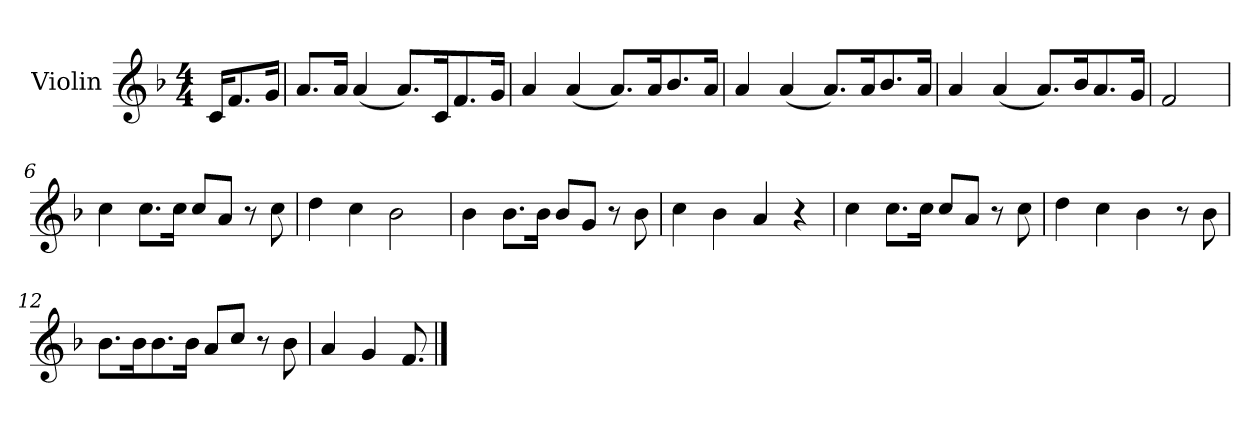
**kern
*part1
*staff1
*I"Violin
*I'Vln
*clefG2
*k[b-]
*F:
*M4/4
=
16c/KL
8.f/
16g/Jk
=1
8.a/L
16a/Jk
(4a/
8.a/L)
16c/K
8.f/
16g/Jk
=2
4a/
(4a/
8.a/L)
16a/K
8.b-/
16a/Jk
=3
4a/
(4a/
8.a/L)
16a/K
8.b-/
16a/Jk
!!LO:LB:g=z
=4
4a/
(4a/
8.a/L)
16b-/K
8.a/
16g/Jk
=5
2f/
=6
4cc\
8.cc\L
16cc\Jk
8cc/L
8a/J
8r
8cc\
=7
4dd\
4cc\
2b-\
!!LO:LB:g=z
=8
4b-\
8.b-\L
16b-\Jk
8b-/L
8g/J
8r
8b-\
=9
4cc\
4b-\
4a/
4r
=10
4cc\
8.cc\L
16cc\Jk
8cc/L
8a/J
8r
8cc\
=11
4dd\
4cc\
4b-\
8r
8b-\
!!LO:LB:g=z
=12
8.b-\L
16b-\K
8.b-\
16b-\Jk
8a/L
8cc/J
8r
8b-\
=13
4a/
4g/
8.f/
==
*-
